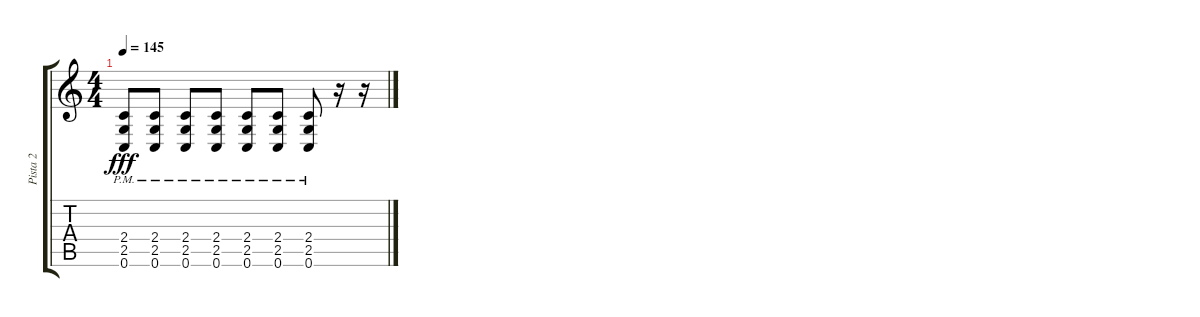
\track ("Pista 2" "Pista 2") {instrument distortionguitar}
\staff {score tabs}
\tuning (C4 G3 Eb3 Bb2 F2 C2) {hide}
\ts (4 4)
\tempo 145
\clef g2
\ks c
(2.4{pm} 2.5{pm} 0.6{pm}).8{dy fff} (2.4{pm} 2.5{pm} 0.6{pm}).8 (2.4{pm} 2.5{pm} 0.6{pm}).8 (2.4{pm} 2.5{pm} 0.6{pm}).8 (2.4{pm} 2.5{pm} 0.6{pm}).8 (2.4{pm} 2.5{pm} 0.6{pm}).8 (2.4{pm} 2.5{pm} 0.6{pm}).8 r.16 r.16
